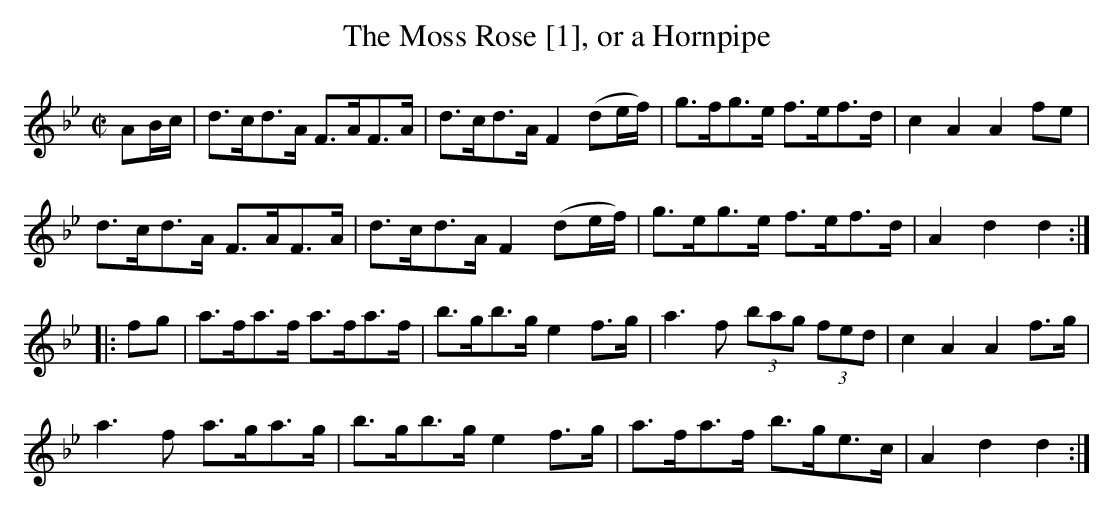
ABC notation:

X:1
T:Moss Rose [1], or a Hornpipe, The
M:C|
L:1/8
K:Bb
AB/c/|d>cd>A F>AF>A|d>cd>A F2 (de/f/)|g>fg>e f>ef>d|c2A2A2 fe|
d>cd>A F>AF>A|d>cd>A F2 (de/f/)|g>eg>e f>ef>d|A2d2d2:|
|:fg|a>fa>f a>fa>f|b>gb>g e2 f>g|a3f (3bag (3fed|c2A2A2 f>g|
a3f a>ga>g|b>gb>g e2 f>g|a>fa>f b>ge>c|A2d2d2:|]
